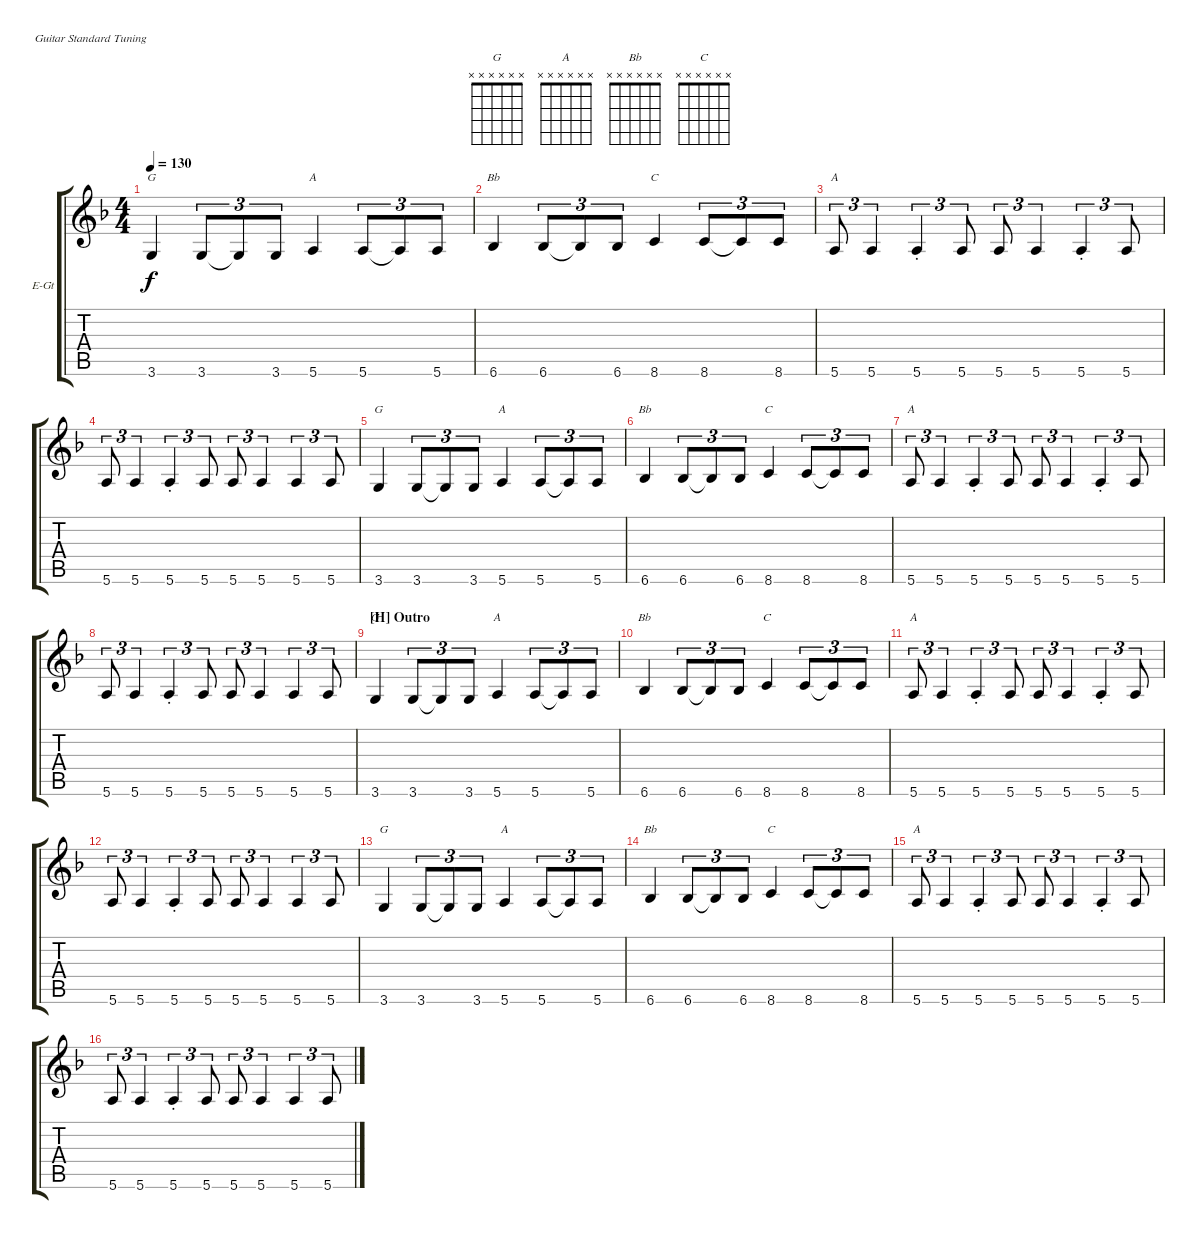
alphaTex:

\defaultSystemsLayout 4
\bracketExtendMode groupsimilarinstruments
\firstSystemTrackNameOrientation horizontal
\otherSystemsTrackNameOrientation horizontal
\track ("Jamie Cook" "E-Gt") {instrument overdrivenguitar}
\staff {score tabs}
\tuning (E4 B3 G3 D3 A2 E2)
\chord ("G" x x x x x x)
\chord ("A" x x x x x x)
\chord ("Bb" x x x x x x)
\chord ("C" x x x x x x)
\ts (4 4)
\tempo 130
\clef g2
\ks f
3.6.4{ch "G" dy f} 3.6.8{tu (3 2)} 3.6{t}.8{tu (3 2)} 3.6.8{tu (3 2)} 5.6.4{ch "A"} 5.6.8{tu (3 2)} 5.6{t}.8{tu (3 2)} 5.6.8{tu (3 2)} |
6.6.4{ch "Bb"} 6.6.8{tu (3 2)} 6.6{t}.8{tu (3 2)} 6.6.8{tu (3 2)} 8.6.4{ch "C"} 8.6.8{tu (3 2)} 8.6{t}.8{tu (3 2)} 8.6.8{tu (3 2)} |
5.6.8{tu (3 2) ch "A"} 5.6.4{tu (3 2)} 5.6{st}.4{tu (3 2)} 5.6.8{tu (3 2)} 5.6.8{tu (3 2)} 5.6.4{tu (3 2)} 5.6{st}.4{tu (3 2)} 5.6.8{tu (3 2)} |
5.6.8{tu (3 2)} 5.6.4{tu (3 2)} 5.6{st}.4{tu (3 2)} 5.6.8{tu (3 2)} 5.6.8{tu (3 2)} 5.6.4{tu (3 2)} 5.6.4{tu (3 2)} 5.6.8{tu (3 2)} |
3.6.4{ch "G"} 3.6.8{tu (3 2)} 3.6{t}.8{tu (3 2)} 3.6.8{tu (3 2)} 5.6.4{ch "A"} 5.6.8{tu (3 2)} 5.6{t}.8{tu (3 2)} 5.6.8{tu (3 2)} |
6.6.4{ch "Bb"} 6.6.8{tu (3 2)} 6.6{t}.8{tu (3 2)} 6.6.8{tu (3 2)} 8.6.4{ch "C"} 8.6.8{tu (3 2)} 8.6{t}.8{tu (3 2)} 8.6.8{tu (3 2)} |
5.6.8{tu (3 2) ch "A"} 5.6.4{tu (3 2)} 5.6{st}.4{tu (3 2)} 5.6.8{tu (3 2)} 5.6.8{tu (3 2)} 5.6.4{tu (3 2)} 5.6{st}.4{tu (3 2)} 5.6.8{tu (3 2)} |
5.6.8{tu (3 2)} 5.6.4{tu (3 2)} 5.6{st}.4{tu (3 2)} 5.6.8{tu (3 2)} 5.6.8{tu (3 2)} 5.6.4{tu (3 2)} 5.6.4{tu (3 2)} 5.6.8{tu (3 2)} |
\section ("H" "Outro")
3.6.4{ch "G"} 3.6.8{tu (3 2)} 3.6{t}.8{tu (3 2)} 3.6.8{tu (3 2)} 5.6.4{ch "A"} 5.6.8{tu (3 2)} 5.6{t}.8{tu (3 2)} 5.6.8{tu (3 2)} |
6.6.4{ch "Bb"} 6.6.8{tu (3 2)} 6.6{t}.8{tu (3 2)} 6.6.8{tu (3 2)} 8.6.4{ch "C"} 8.6.8{tu (3 2)} 8.6{t}.8{tu (3 2)} 8.6.8{tu (3 2)} |
5.6.8{tu (3 2) ch "A"} 5.6.4{tu (3 2)} 5.6{st}.4{tu (3 2)} 5.6.8{tu (3 2)} 5.6.8{tu (3 2)} 5.6.4{tu (3 2)} 5.6{st}.4{tu (3 2)} 5.6.8{tu (3 2)} |
5.6.8{tu (3 2)} 5.6.4{tu (3 2)} 5.6{st}.4{tu (3 2)} 5.6.8{tu (3 2)} 5.6.8{tu (3 2)} 5.6.4{tu (3 2)} 5.6.4{tu (3 2)} 5.6.8{tu (3 2)} |
3.6.4{ch "G"} 3.6.8{tu (3 2)} 3.6{t}.8{tu (3 2)} 3.6.8{tu (3 2)} 5.6.4{ch "A"} 5.6.8{tu (3 2)} 5.6{t}.8{tu (3 2)} 5.6.8{tu (3 2)} |
6.6.4{ch "Bb"} 6.6.8{tu (3 2)} 6.6{t}.8{tu (3 2)} 6.6.8{tu (3 2)} 8.6.4{ch "C"} 8.6.8{tu (3 2)} 8.6{t}.8{tu (3 2)} 8.6.8{tu (3 2)} |
5.6.8{tu (3 2) ch "A"} 5.6.4{tu (3 2)} 5.6{st}.4{tu (3 2)} 5.6.8{tu (3 2)} 5.6.8{tu (3 2)} 5.6.4{tu (3 2)} 5.6{st}.4{tu (3 2)} 5.6.8{tu (3 2)} |
5.6.8{tu (3 2)} 5.6.4{tu (3 2)} 5.6{st}.4{tu (3 2)} 5.6.8{tu (3 2)} 5.6.8{tu (3 2)} 5.6.4{tu (3 2)} 5.6.4{tu (3 2)} 5.6.8{tu (3 2)}
